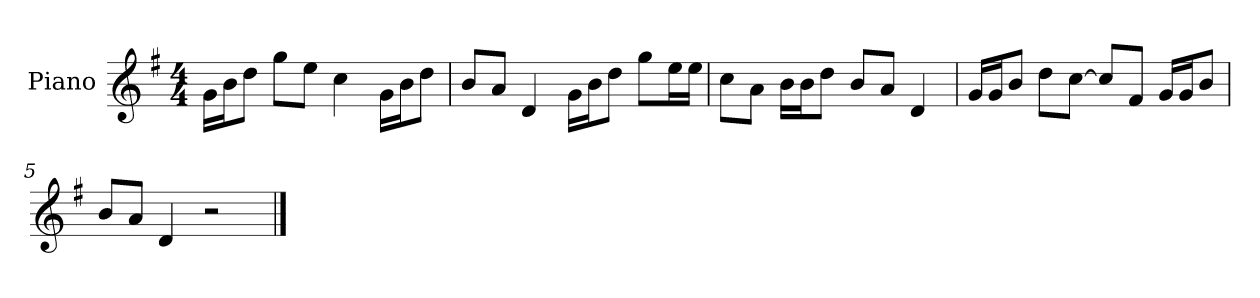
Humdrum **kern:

**kern
*part1
*staff1
*I"Piano
*I'P-no
*clefG2
*k[f#]
*M4/4
*MM90
=1
16g\LL
16b\J
8dd\J
8gg\L
8ee\J
4cc\
16g\LL
16b\J
8dd\J
=2
8b/L
8a/J
4d/
16g\LL
16b\J
8dd\J
8gg\L
16ee\L
16ee\JJ
=3
8cc\L
8a\J
16b\LL
16b\J
8dd\J
8b/L
8a/J
4d/
=4
16g/LL
16g/J
8b/J
8dd\L
[8cc\J
8cc/L]
8f#/J
16g/LL
16g/J
8b/J
=5
8b/L
8a/J
4d/
2r
==
*-
